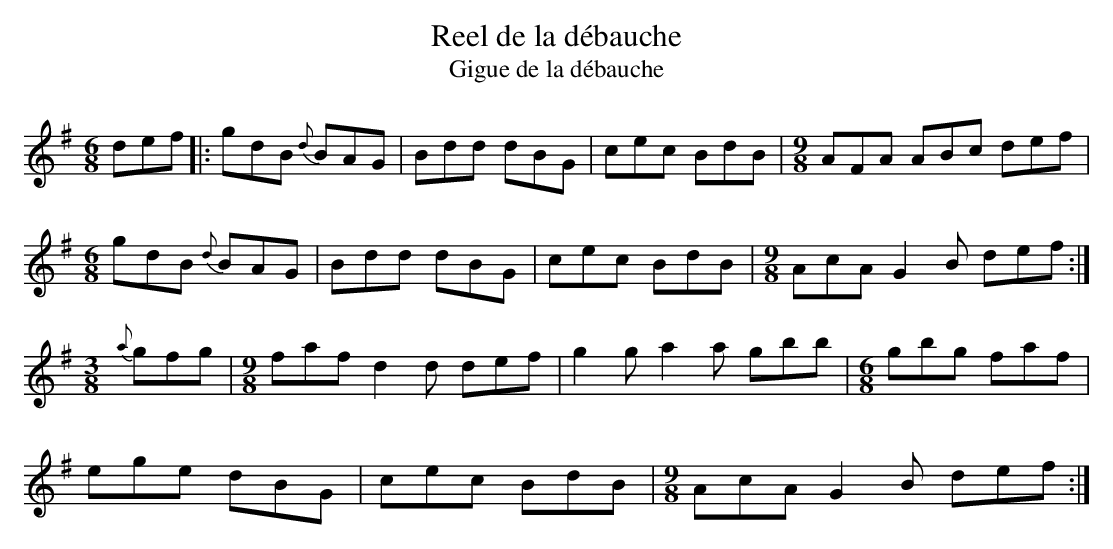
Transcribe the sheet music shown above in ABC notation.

X:1
T:Reel de la débauche
T:Gigue de la débauche
M:6/8
L:1/8
K:G
def|:gdB {d}BAG|Bdd dBG|cec BdB|[M:9/8]AFA ABc def|
[M:6/8]gdB {d}BAG|Bdd dBG|cec BdB|[M:9/8]AcA G2B def:|
[M:3/8]{a}gfg |[M:9/8]faf d2d def |g2g a2a gbb |[M:6/8]gbg faf |
ege dBG |cec BdB|[M:9/8]AcA G2B def:|]
